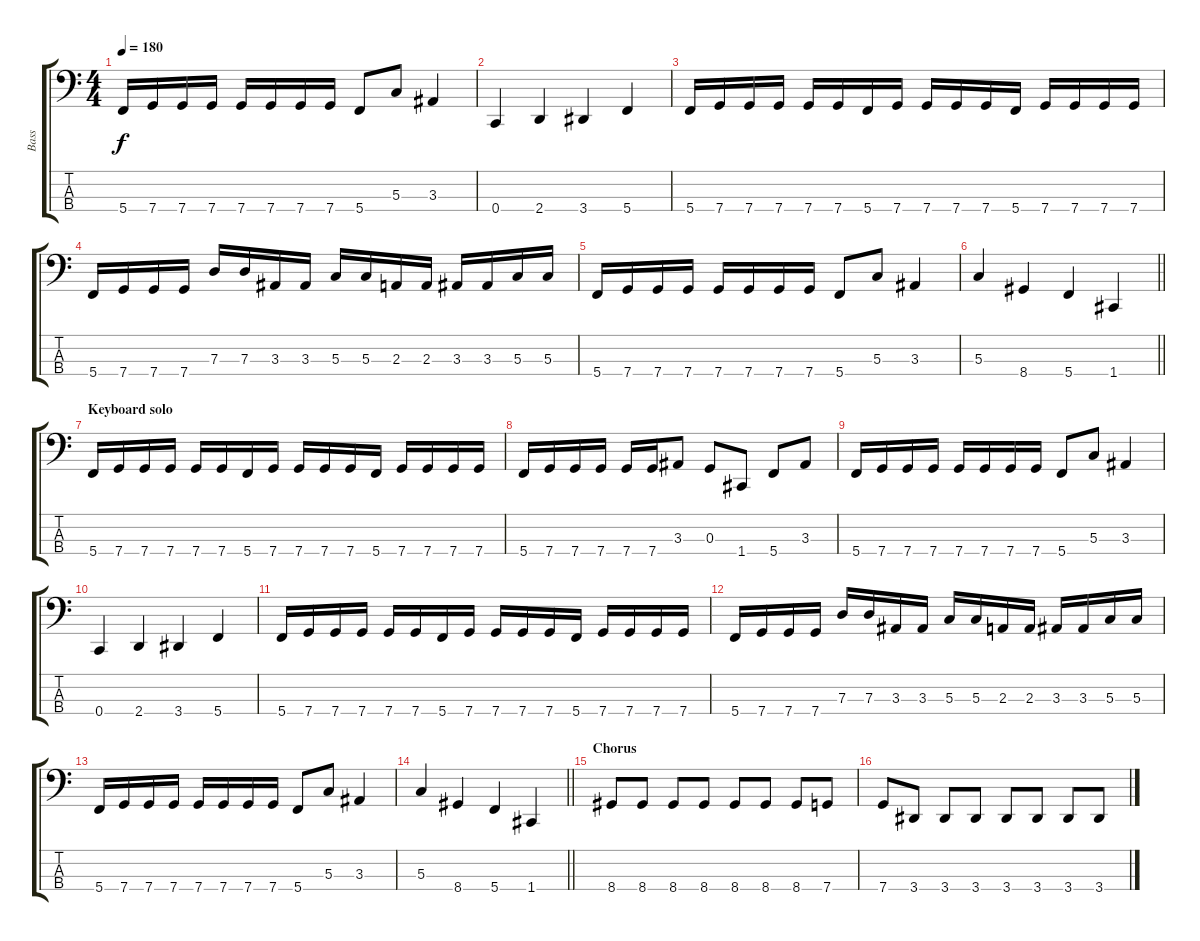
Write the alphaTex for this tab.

\track ("Bass" "Bass") {instrument electricbasspick}
\staff {score tabs}
\tuning (F2 C2 G1 C1) {hide}
\ts (4 4)
\tempo 180
\clef f4
\ks c
5.4.16{dy f} 7.4.16 7.4.16 7.4.16 7.4.16 7.4.16 7.4.16 7.4.16 5.4.8 5.3.8 3.3.4 |
0.4.4 2.4.4 3.4.4 5.4.4 |
5.4.16 7.4.16 7.4.16 7.4.16 7.4.16 7.4.16 5.4.16 7.4.16 7.4.16 7.4.16 7.4.16 5.4.16 7.4.16 7.4.16 7.4.16 7.4.16 |
5.4.16 7.4.16 7.4.16 7.4.16 7.3.16 7.3.16 3.3.16 3.3.16 5.3.16 5.3.16 2.3.16 2.3.16 3.3.16 3.3.16 5.3.16 5.3.16 |
5.4.16 7.4.16 7.4.16 7.4.16 7.4.16 7.4.16 7.4.16 7.4.16 5.4.8 5.3.8 3.3.4 |
\barLineRight lightlight
5.3.4 8.4.4 5.4.4 1.4.4 |
\section ("" "Keyboard solo")
5.4.16 7.4.16 7.4.16 7.4.16 7.4.16 7.4.16 5.4.16 7.4.16 7.4.16 7.4.16 7.4.16 5.4.16 7.4.16 7.4.16 7.4.16 7.4.16 |
5.4.16 7.4.16 7.4.16 7.4.16 7.4.16 7.4.16 3.3.8 0.3.8 1.4.8 5.4.8 3.3.8 |
5.4.16 7.4.16 7.4.16 7.4.16 7.4.16 7.4.16 7.4.16 7.4.16 5.4.8 5.3.8 3.3.4 |
0.4.4 2.4.4 3.4.4 5.4.4 |
5.4.16 7.4.16 7.4.16 7.4.16 7.4.16 7.4.16 5.4.16 7.4.16 7.4.16 7.4.16 7.4.16 5.4.16 7.4.16 7.4.16 7.4.16 7.4.16 |
5.4.16 7.4.16 7.4.16 7.4.16 7.3.16 7.3.16 3.3.16 3.3.16 5.3.16 5.3.16 2.3.16 2.3.16 3.3.16 3.3.16 5.3.16 5.3.16 |
5.4.16 7.4.16 7.4.16 7.4.16 7.4.16 7.4.16 7.4.16 7.4.16 5.4.8 5.3.8 3.3.4 |
\barLineRight lightlight
5.3.4 8.4.4 5.4.4 1.4.4 |
\section ("" "Chorus")
8.4.8 8.4.8 8.4.8 8.4.8 8.4.8 8.4.8 8.4.8 7.4.8 |
7.4.8 3.4.8 3.4.8 3.4.8 3.4.8 3.4.8 3.4.8 3.4.8
